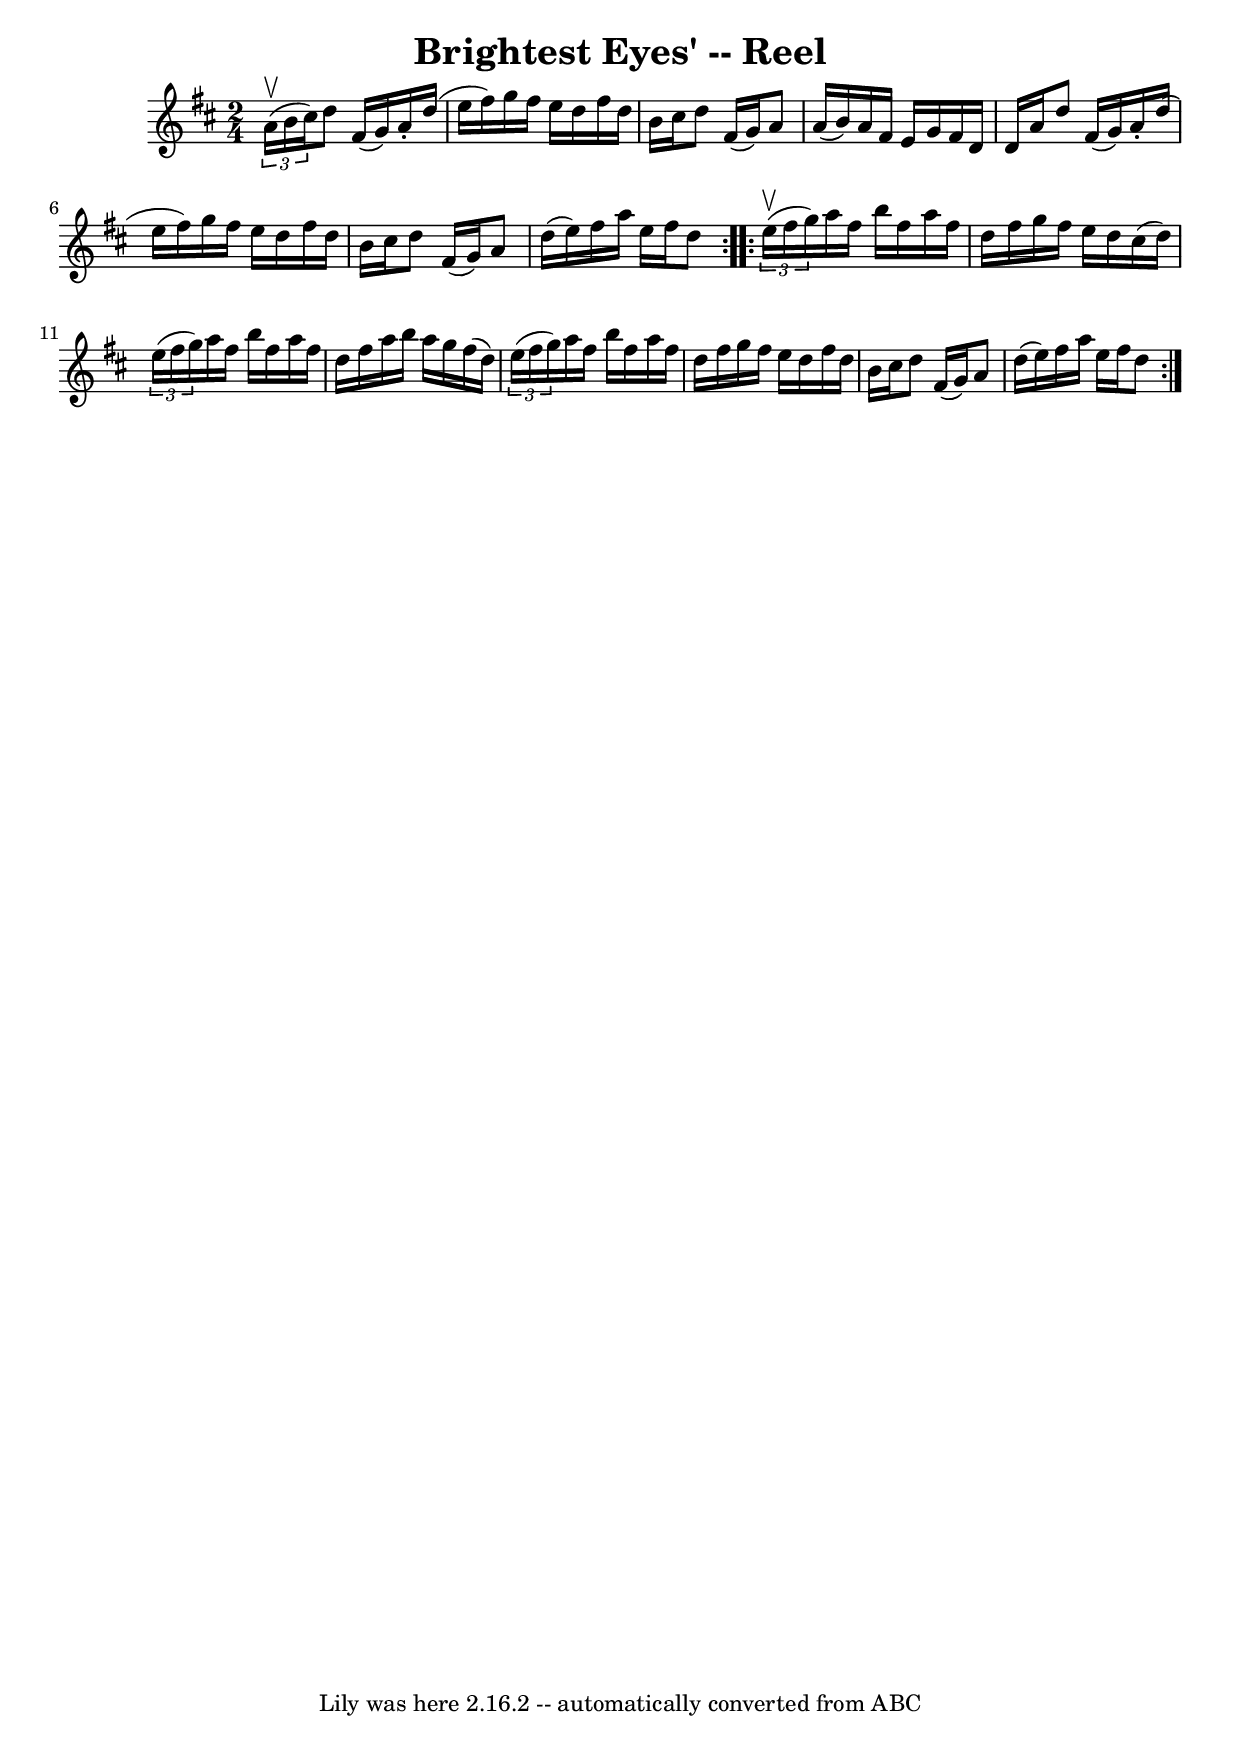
\version "2.7.40"
\include "Mammoth.ily"
\header {
	%% book = "Ryan's Mammoth Collection"
	crossRefNumber = "1"
	footnotes = "\\\\260"
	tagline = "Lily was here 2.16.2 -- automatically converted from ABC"
	title = "Brightest Eyes' -- Reel"
}
voicedefault =  {


\repeat volta 2 {
\time 2/4 
\key d \major   \times 2/3 { a'16^\upbow(b'16 cis''16) } 
|
 d''8 fis'16 (g'16) a'16 -. d''16 (e''16 fis''16 
)   |
 g''16 fis''16 e''16 d''16 fis''16 d''16 b'16 
 cis''16    |
 d''8 fis'16 (g'16) a'8 a'16 (b'16) 
  |
 a'16 fis'16 e'16 g'16 fis'16 d'16 d'16 a'16   
 |
 d''8 fis'16 (g'16) a'16 -. d''16 (e''16    
fis''16)   |
 g''16 fis''16 e''16 d''16 fis''16 d''16 
 b'16 cis''16    |
 d''8 fis'16 (g'16) a'8 d''16 (
e''16)   |
 fis''16 a''16 e''16 fis''16 d''8    }     
\repeat volta 2 {   \times 2/3 { e''16^\upbow(fis''16 g''16) } 
|
 a''16 fis''16 b''16 fis''16 a''16 fis''16 d''16  
 fis''16    |
 g''16 fis''16 e''16 d''16 cis''16 (d''16 
)   \times 2/3 { e''16 (fis''16 g''16) }   |
 a''16    
fis''16 b''16 fis''16 a''16 fis''16 d''16 fis''16    |
 
 a''16 b''16 a''16 g''16 fis''16 (d''16)   \times 2/3 {   
e''16 (fis''16 g''16) }   |
 a''16 fis''16 b''16    
fis''16 a''16 fis''16 d''16 fis''16    |
 g''16 fis''16  
 e''16 d''16 fis''16 d''16 b'16 cis''16    |
 d''8    
fis'16 (g'16) a'8 d''16 (e''16)   |
 fis''16 a''16  
 e''16 fis''16 d''8  }   
}

\score{
    <<

	\context Staff="default"
	{
	    \voicedefault 
	}

    >>
	\layout {
	}
	\midi {}
}
